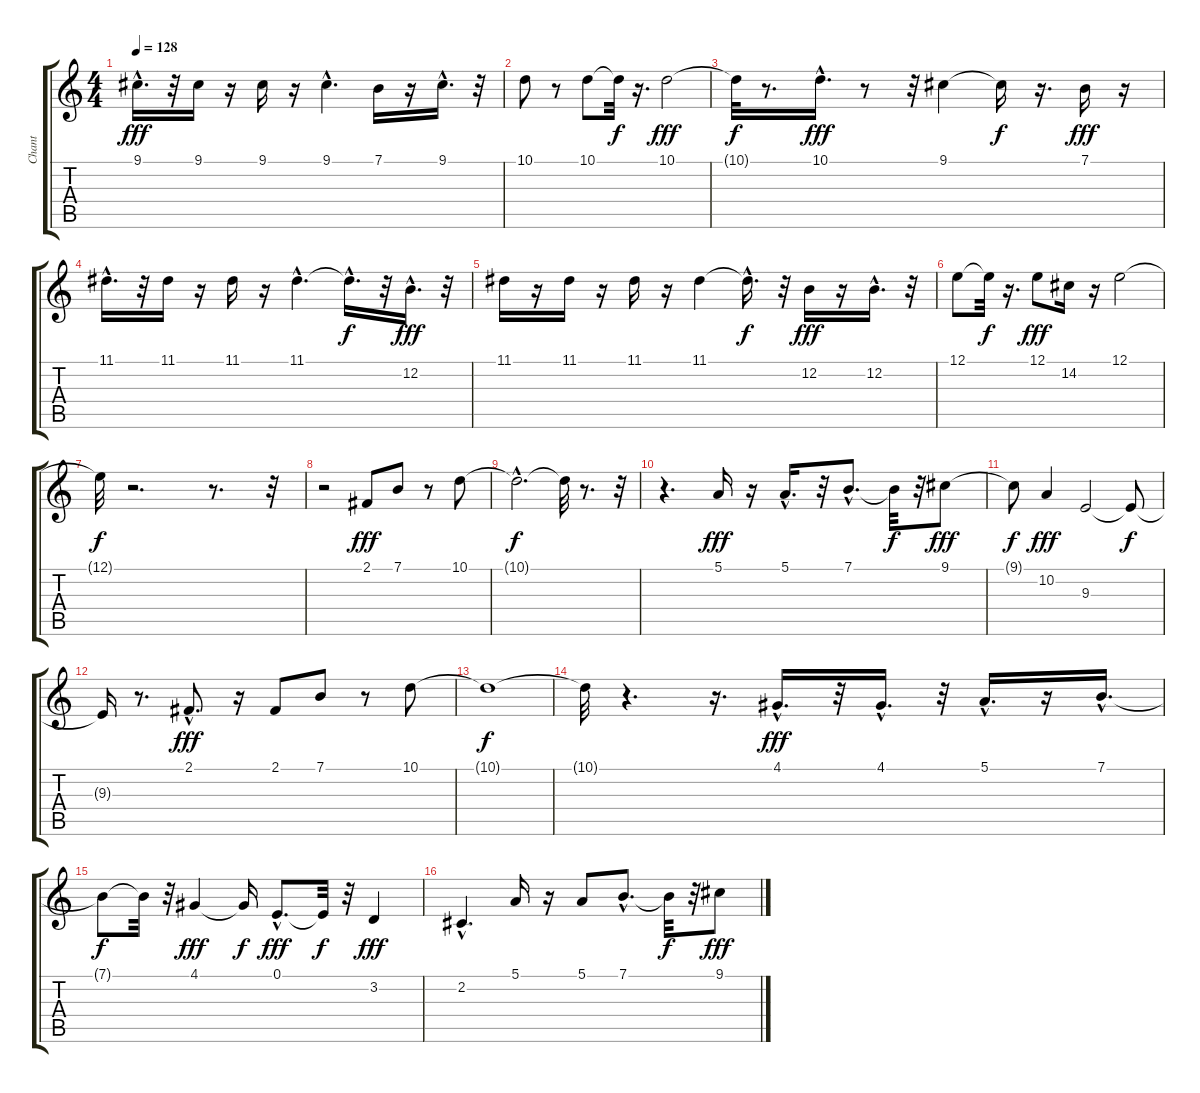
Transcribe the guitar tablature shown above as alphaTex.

\track ("Chant" "Chant") {instrument altosax}
\staff {score tabs}
\tuning (E4 B3 G3 D3 A2 E2) {hide}
\ts (4 4)
\tempo 128
\clef g2
\ks c
9.1{hac}.16{d dy fff} r.32 9.1.16 r.16 9.1.16 r.16 9.1{hac}.4{d} 7.1.16 r.16 9.1{hac}.16{d} r.32 |
10.1.8 r.8 10.1.8 10.1{t}.32{dy f} r.16{d} 10.1.2{dy fff} |
10.1{t}.32{dy f} r.8{d} 10.1{hac}.16{d dy fff} r.8 r.32 9.1.4 9.1{t}.16{dy f} r.16{d} 7.1.16{dy fff} r.16 |
11.1{hac}.16{d} r.32 11.1.16 r.16 11.1.16 r.16 11.1{hac}.4{d} 11.1{hac t}.16{d dy f} r.32 12.2{hac}.16{d dy fff} r.32 |
11.1.16 r.16 11.1.16 r.16 11.1.16 r.16 11.1.4 11.1{hac t}.16{d dy f} r.32 12.2.16{dy fff} r.16 12.2{hac}.16{d} r.32 |
12.1.8 12.1{t}.32{dy f} r.16{d} 12.1.8{dy fff} 14.2.16 r.16 12.1.2 |
12.1{t}.32{dy f} r.2{d} r.8{d} r.32 |
r.2 2.1.8{dy fff} 7.1.8 r.8 10.1.8 |
10.1{hac t}.2{d dy f} 10.1{t}.32 r.8{d} r.32 |
r.4{d} 5.1.16{dy fff} r.16 5.1{hac}.16{d} r.32 7.1{hac}.8{d} 7.1{t}.32{dy f} r.32 9.1.8{dy fff} |
9.1{t}.8{dy f} 10.2.4{dy fff} 9.3.2 9.3{t}.8{dy f} |
9.3{t}.16 r.8{d} 2.1{hac}.8{d dy fff} r.16 2.1.8 7.1.8 r.8 10.1.8 |
10.1{t}.1{dy f} |
10.1{t}.32 r.4{d} r.16{d} 4.1{hac}.16{d dy fff} r.32 4.1{hac}.16{d} r.32 5.1{hac}.16{d} r.16 7.1{hac}.16{d} |
7.1{t}.8{dy f} 7.1{t}.32 r.32 4.1.4{dy fff} 4.1{t}.16{dy f} 0.1{hac}.8{d dy fff} 0.1{t}.32{dy f} r.32 3.2.4{dy fff} |
2.2{hac}.4{d} 5.1.16 r.16 5.1.8 7.1{hac}.8{d} 7.1{t}.32{dy f} r.32 9.1.8{dy fff}
